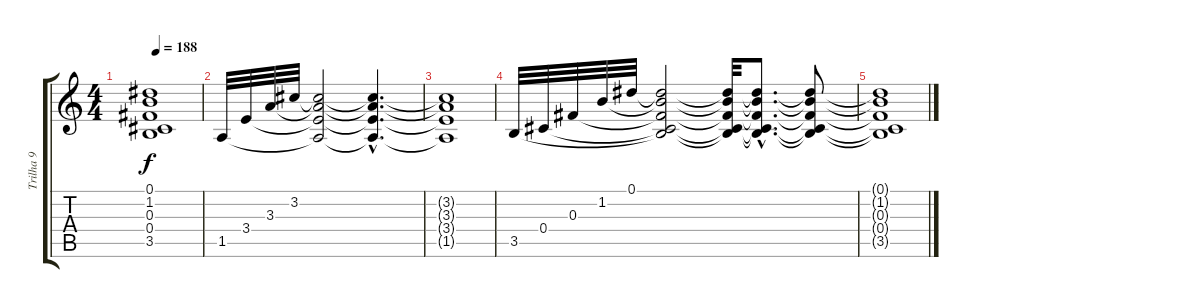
\track ("Trilha 9" "Trilha 9") {instrument electricguitarclean}
\staff {score tabs}
\tuning (Eb4 Bb3 Gb3 Db3 Ab2 Eb2) {hide}
\ts (4 4)
\tempo 188
\clef g2
\ks c
(0.1{t} 1.2{t} 0.3{t} 0.4{t} 3.5{t}).1{dy f} |
1.5.32 3.4.32 3.3.32 3.2.32 (3.2{t} 3.3{t} 3.4{t} 1.5{t}).2 (3.2{hac t} 3.3{hac t} 3.4{hac t} 1.5{hac t}).4{d} |
(3.2{t} 3.3{t} 3.4{t} 1.5{t}).1 |
3.5.32 0.4.32 0.3.32 1.2.32 0.1.32 (0.1{t} 1.2{t} 0.3{t} 0.4{t} 3.5{t}).2 (0.1{t} 1.2{t} 0.3{t} 0.4{t} 3.5{t}).32 (0.1{hac t} 1.2{hac t} 0.3{hac t} 0.4{hac t} 3.5{hac t}).8{d} (0.1{t} 1.2{t} 0.3{t} 0.4{t} 3.5{t}).8 |
(0.1{t} 1.2{t} 0.3{t} 0.4{t} 3.5{t}).1
